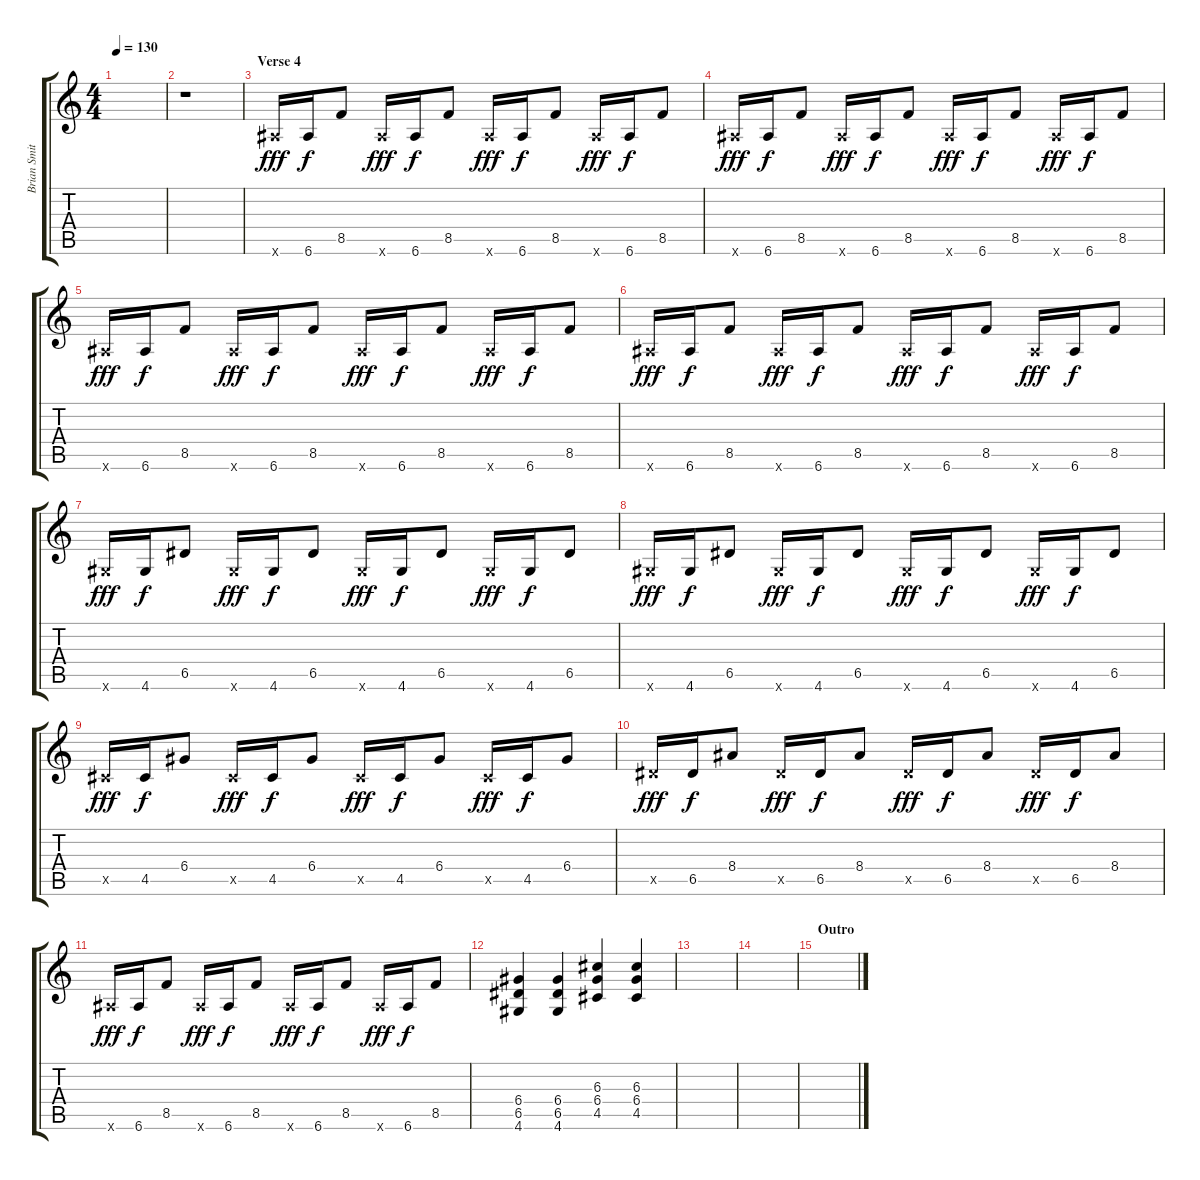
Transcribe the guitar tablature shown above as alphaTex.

\track ("Brian Smith - Lead" "Brian Smit") {instrument distortionguitar}
\staff {score tabs}
\tuning (E4 B3 G3 D3 A2 E2) {hide}
\ts (4 4)
\tempo 130
\clef g2
\ks c
|
r.1 |
\section ("" "Verse 4")
6.6{x}.16{dy fff} 6.6.16{dy f} 8.5.8 6.6{x}.16{dy fff} 6.6.16{dy f} 8.5.8 6.6{x}.16{dy fff} 6.6.16{dy f} 8.5.8 6.6{x}.16{dy fff} 6.6.16{dy f} 8.5.8 |
6.6{x}.16{dy fff} 6.6.16{dy f} 8.5.8 6.6{x}.16{dy fff} 6.6.16{dy f} 8.5.8 6.6{x}.16{dy fff} 6.6.16{dy f} 8.5.8 6.6{x}.16{dy fff} 6.6.16{dy f} 8.5.8 |
6.6{x}.16{dy fff} 6.6.16{dy f} 8.5.8 6.6{x}.16{dy fff} 6.6.16{dy f} 8.5.8 6.6{x}.16{dy fff} 6.6.16{dy f} 8.5.8 6.6{x}.16{dy fff} 6.6.16{dy f} 8.5.8 |
6.6{x}.16{dy fff} 6.6.16{dy f} 8.5.8 6.6{x}.16{dy fff} 6.6.16{dy f} 8.5.8 6.6{x}.16{dy fff} 6.6.16{dy f} 8.5.8 6.6{x}.16{dy fff} 6.6.16{dy f} 8.5.8 |
4.6{x}.16{dy fff} 4.6.16{dy f} 6.5.8 4.6{x}.16{dy fff} 4.6.16{dy f} 6.5.8 4.6{x}.16{dy fff} 4.6.16{dy f} 6.5.8 4.6{x}.16{dy fff} 4.6.16{dy f} 6.5.8 |
4.6{x}.16{dy fff} 4.6.16{dy f} 6.5.8 4.6{x}.16{dy fff} 4.6.16{dy f} 6.5.8 4.6{x}.16{dy fff} 4.6.16{dy f} 6.5.8 4.6{x}.16{dy fff} 4.6.16{dy f} 6.5.8 |
4.5{x}.16{dy fff} 4.5.16{dy f} 6.4.8 4.5{x}.16{dy fff} 4.5.16{dy f} 6.4.8 4.5{x}.16{dy fff} 4.5.16{dy f} 6.4.8 4.5{x}.16{dy fff} 4.5.16{dy f} 6.4.8 |
6.5{x}.16{dy fff} 6.5.16{dy f} 8.4.8 6.5{x}.16{dy fff} 6.5.16{dy f} 8.4.8 6.5{x}.16{dy fff} 6.5.16{dy f} 8.4.8 6.5{x}.16{dy fff} 6.5.16{dy f} 8.4.8 |
6.6{x}.16{dy fff} 6.6.16{dy f} 8.5.8 6.6{x}.16{dy fff} 6.6.16{dy f} 8.5.8 6.6{x}.16{dy fff} 6.6.16{dy f} 8.5.8 6.6{x}.16{dy fff} 6.6.16{dy f} 8.5.8 |
(6.4 6.5 4.6).4 (6.4 6.5 4.6).4 (6.3 6.4 4.5).4 (6.3 6.4 4.5).4 |
|
|
\section ("" "Outro")
